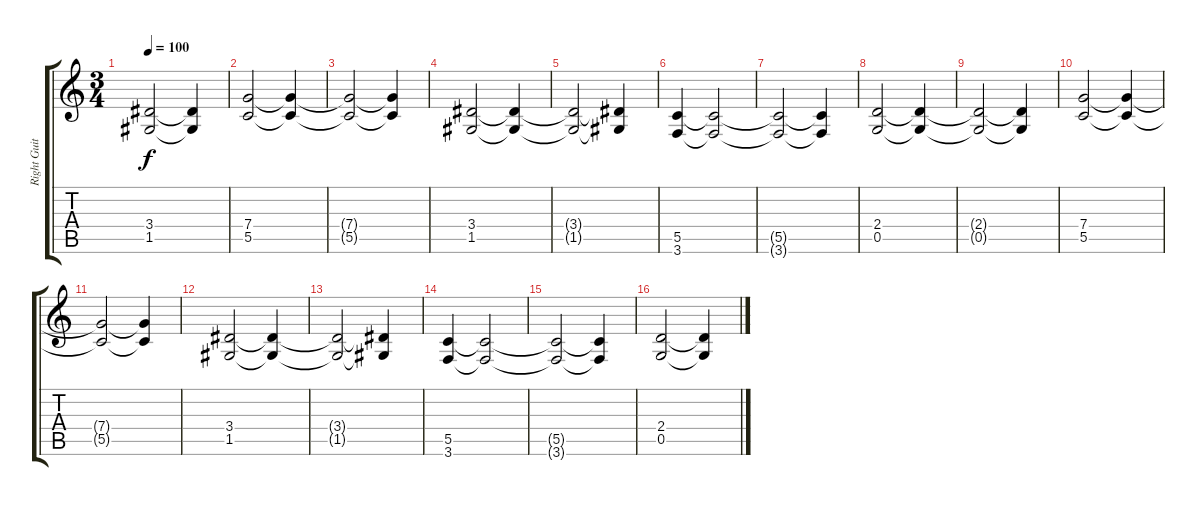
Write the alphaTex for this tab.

\track ("Right Guitar" "Right Guit") {instrument distortionguitar}
\staff {score tabs}
\tuning (D4 A3 F3 C3 G2 D2) {hide}
\ts (3 4)
\tempo 100
\clef g2
\ks c
(3.4{t} 1.5{t}).2{dy f} (3.4{t} 1.5{t}).4 |
(7.4 5.5).2 (7.4{t} 5.5{t}).4 |
(7.4{t} 5.5{t}).2 (7.4{t} 5.5{t}).4 |
(3.4 1.5).2 (3.4{t} 1.5{t}).4 |
(3.4{t} 1.5{t}).2 (3.4{t} 1.5{t}).4 |
(5.5 3.6).4 (5.5{t} 3.6{t}).2 |
(5.5{t} 3.6{t}).2 (5.5{t} 3.6{t}).4 |
(2.4 0.5).2 (2.4{t} 0.5{t}).4 |
(2.4{t} 0.5{t}).2 (2.4{t} 0.5{t}).4 |
(7.4 5.5).2 (7.4{t} 5.5{t}).4 |
(7.4{t} 5.5{t}).2 (7.4{t} 5.5{t}).4 |
(3.4 1.5).2 (3.4{t} 1.5{t}).4 |
(3.4{t} 1.5{t}).2 (3.4{t} 1.5{t}).4 |
(5.5 3.6).4 (5.5{t} 3.6{t}).2 |
(5.5{t} 3.6{t}).2 (5.5{t} 3.6{t}).4 |
(2.4 0.5).2 (2.4{t} 0.5{t}).4
